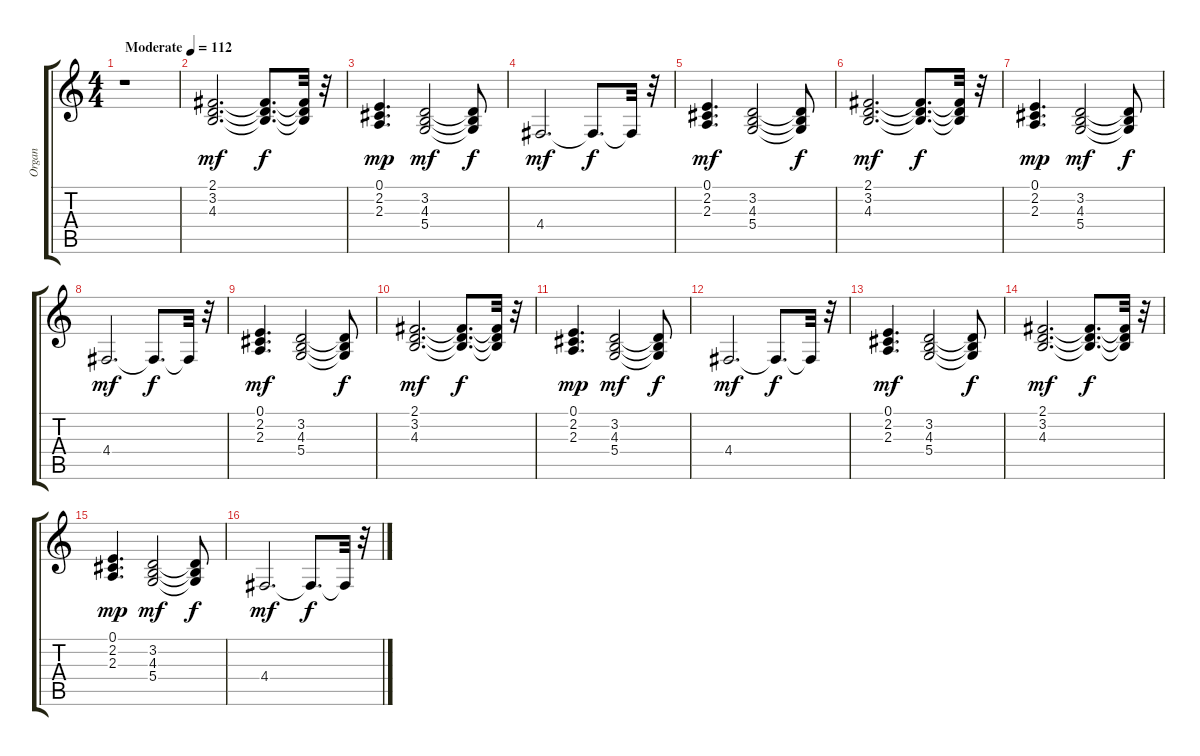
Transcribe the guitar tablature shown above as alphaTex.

\track ("Organ" "Organ") {instrument drawbarorgan}
\staff {score tabs}
\tuning (E4 B3 G3 D3 A2 E2) {hide}
\ts (4 4)
\tempo (112 "Moderate")
\clef g2
\ks c
r.1{dy mf instrument drawbarorgan} |
(2.1 3.2 4.3).2{d} (2.1{t} 3.2{t} 4.3{t}).8{d dy f} (2.1{t} 3.2{t} 4.3{t}).32 r.32 |
(0.1 2.2 2.3).4{d dy mp} (3.2 4.3 5.4).2{dy mf} (3.2{t} 4.3{t} 5.4{t}).8{dy f} |
4.4.2{d dy mf} 4.4{t}.8{d dy f} 4.4{t}.32 r.32 |
(0.1 2.2 2.3).4{d dy mf} (3.2 4.3 5.4).2 (3.2{t} 4.3{t} 5.4{t}).8{dy f} |
(2.1 3.2 4.3).2{d dy mf} (2.1{t} 3.2{t} 4.3{t}).8{d dy f} (2.1{t} 3.2{t} 4.3{t}).32 r.32 |
(0.1 2.2 2.3).4{d dy mp} (3.2 4.3 5.4).2{dy mf} (3.2{t} 4.3{t} 5.4{t}).8{dy f} |
4.4.2{d dy mf} 4.4{t}.8{d dy f} 4.4{t}.32 r.32 |
(0.1 2.2 2.3).4{d dy mf} (3.2 4.3 5.4).2 (3.2{t} 4.3{t} 5.4{t}).8{dy f} |
(2.1 3.2 4.3).2{d dy mf} (2.1{t} 3.2{t} 4.3{t}).8{d dy f} (2.1{t} 3.2{t} 4.3{t}).32 r.32 |
(0.1 2.2 2.3).4{d dy mp} (3.2 4.3 5.4).2{dy mf} (3.2{t} 4.3{t} 5.4{t}).8{dy f} |
4.4.2{d dy mf} 4.4{t}.8{d dy f} 4.4{t}.32 r.32 |
(0.1 2.2 2.3).4{d dy mf} (3.2 4.3 5.4).2 (3.2{t} 4.3{t} 5.4{t}).8{dy f} |
(2.1 3.2 4.3).2{d dy mf} (2.1{t} 3.2{t} 4.3{t}).8{d dy f} (2.1{t} 3.2{t} 4.3{t}).32 r.32 |
(0.1 2.2 2.3).4{d dy mp} (3.2 4.3 5.4).2{dy mf} (3.2{t} 4.3{t} 5.4{t}).8{dy f} |
4.4.2{d dy mf} 4.4{t}.8{d dy f} 4.4{t}.32 r.32
